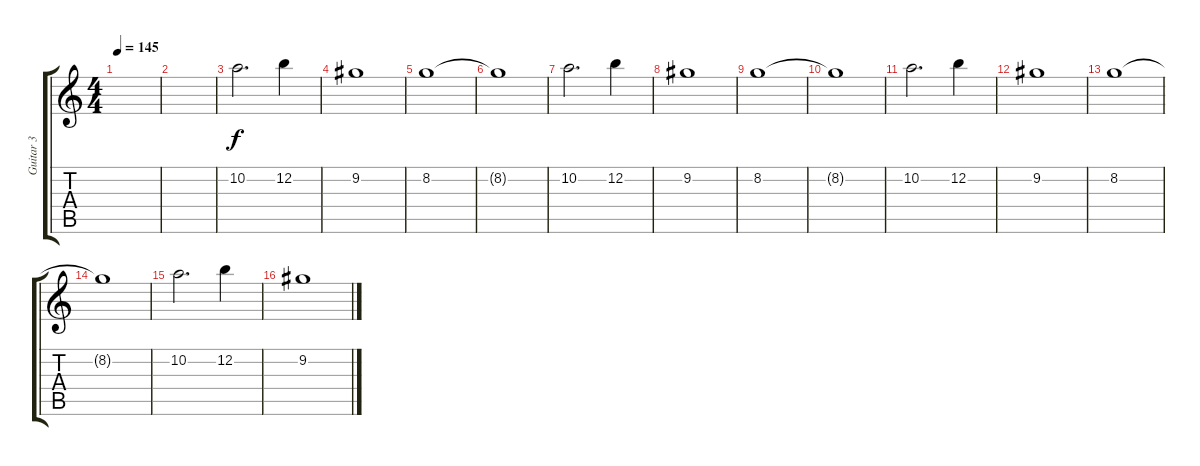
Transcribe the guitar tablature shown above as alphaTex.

\track ("Guitar 3" "Guitar 3") {instrument acousticguitarsteel}
\staff {score tabs}
\tuning (E4 B3 G3 D3 A2 E2) {hide}
\ts (4 4)
\tempo 145
\clef g2
\ks c
|
|
10.2.2{d} 12.2.4 |
9.2.1 |
8.2.1 |
8.2{t}.1 |
10.2.2{d} 12.2.4 |
9.2.1 |
8.2.1 |
8.2{t}.1 |
10.2.2{d} 12.2.4 |
9.2.1 |
8.2.1 |
8.2{t}.1 |
10.2.2{d} 12.2.4 |
9.2.1
